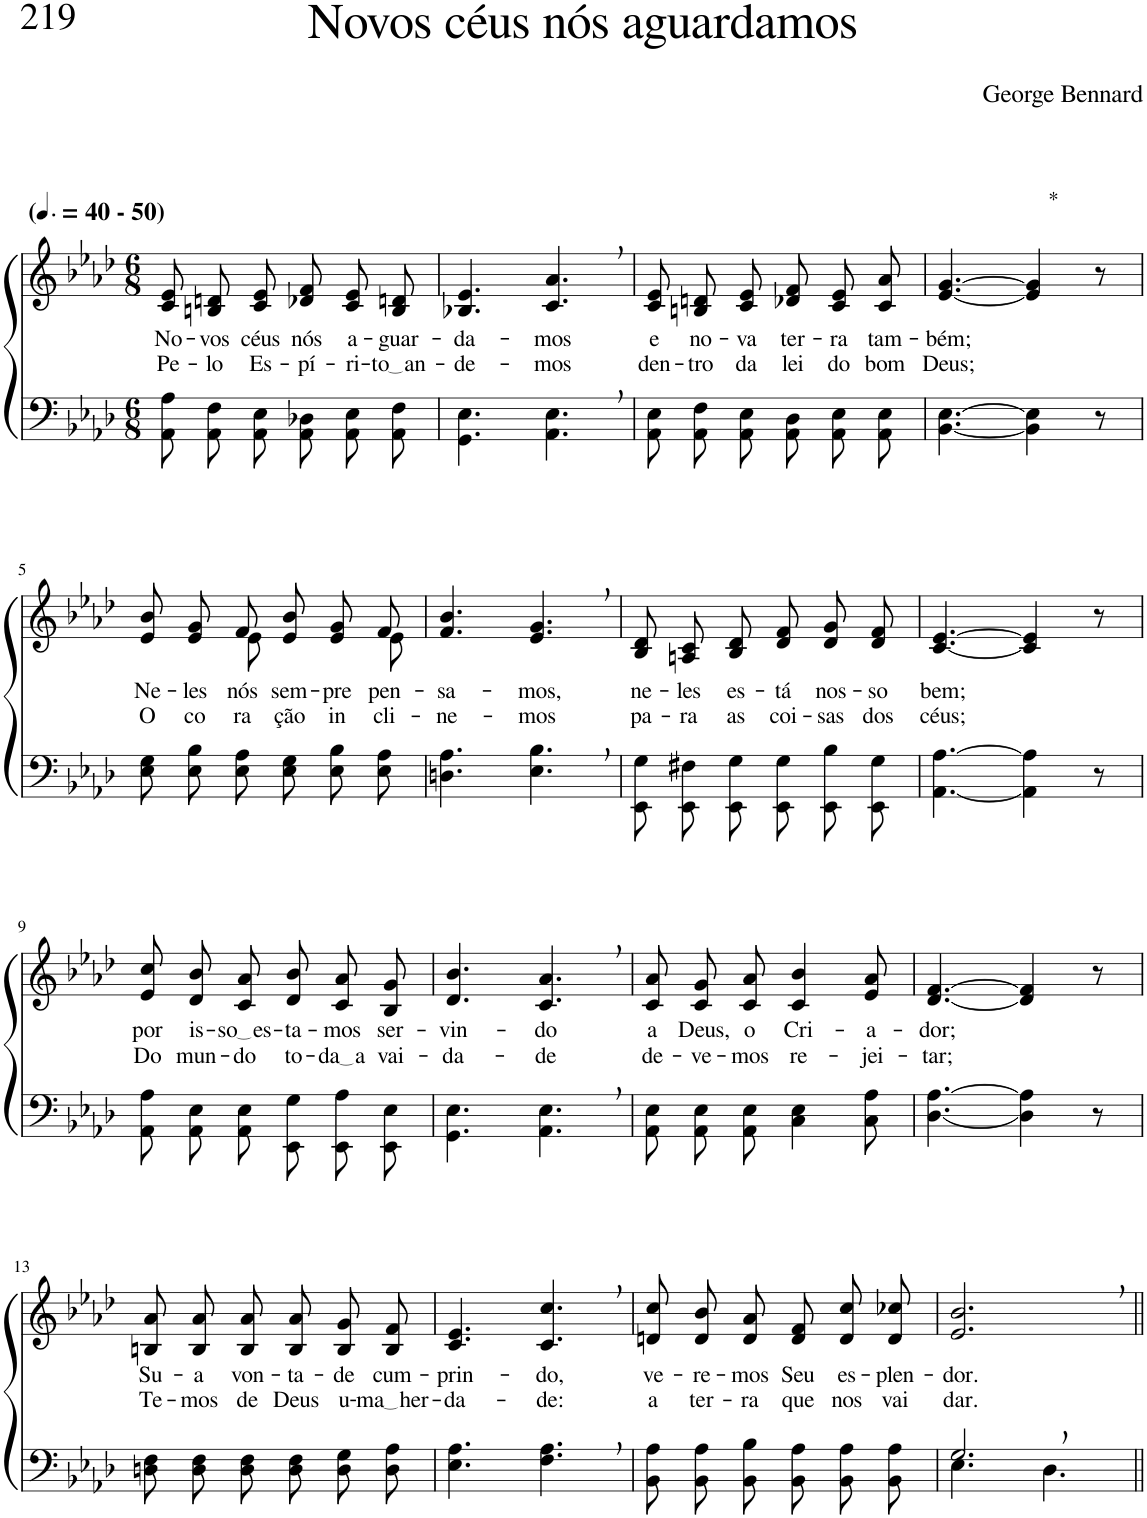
**kern	**kern	**text	**text
*part2	*part1	*part1	*part1
*staff2	*staff1	*staff1	*staff1
*I"Parte III e IV	*I"Parte I e II	*	*
*clefF4	*clefG2	*	*
*Trd-1c-2	*Trd-1c-2	*	*
*k[b-e-a-d-]	*k[b-e-a-d-]	*	*
*M6/8	*M6/8	*	*
*MM60	*MM60	*	*
=1	=1	=1	=1
!	!LO:TX:a:B:t=(	!	!
!	!LO:TX:a:B:t=- 50)	!	!
!	!	!LO:LY:b	!LO:LY:b
8AA-/ 8A-/L	8c/ 8e-/L	No-	Pe-
!	!	!LO:LY:b	!LO:LY:b
8AA-/ 8F/	8Bn/ 8dn/	-vos	-lo
!	!	!LO:LY:b	!LO:LY:b
8AA-/ 8E-/J	8c/ 8e-/J	céus	Es-
!	!	!LO:LY:b	!LO:LY:b
8AA-/ 8D-X/L	8d-X/ 8f/L	nós	-pí-
!	!	!LO:LY:b	!LO:LY:b
8AA-/ 8E-/	8c/ 8e-/	a-	-ri-
!	!	!LO:LY:b	!LO:LY:b
8AA-/ 8F/J	8B/ 8dn/J	-guar-	to an
=2	=2	=2	=2
!	!	!LO:LY:b	!LO:LY:b
4.GG\ 4.E-\	4.B-X/ 4.e-/	-da-	-de-
!	!	!LO:LY:b	!LO:LY:b
4.AA-\, 4.E-\,	4.c/, 4.a-/,	-mos	-mos
=3	=3	=3	=3
!	!	!LO:LY:b	!LO:LY:b
8AA-/ 8E-/L	8c/ 8e-/L	e	den-
!	!	!LO:LY:b	!LO:LY:b
8AA-/ 8F/	8Bn/ 8dn/	no-	-tro
!	!	!LO:LY:b	!LO:LY:b
8AA-/ 8E-/J	8c/ 8e-/J	-va	da
!	!	!LO:LY:b	!LO:LY:b
8AA-/ 8D-/L	8d-X/ 8f/L	ter-	lei
!	!	!LO:LY:b	!LO:LY:b
8AA-/ 8E-/	8c/ 8e-/	-ra	do
!	!	!LO:LY:b	!LO:LY:b
8AA-/ 8E-/J	8c/ 8a-/J	tam-	bom
=4	=4	=4	=4
!	!	!LO:LY:b	!LO:LY:b
[4.BB-\ [4.E-\	[4.e-/ [4.g/	-bém;	Deus;
!	!LO:TX:a:t=*	!	!
4BB-\] 4E-\]	4e-/] 4g/]	.	.
8r	8r	.	.
!!LO:LB:g=z
=5	=5	=5	=5
!	!	!LO:LY:b	!LO:LY:b
*	*^	*	*
8E-\ 8G\L	8e-/ 8b-/L	4ryy	Ne-	O
!	!	!	!LO:LY:b	!LO:LY:b
8E-\ 8B-\	8e-/ 8g/	.	-les	co-
!	!	!	!LO:LY:b	!LO:LY:b
8E-\ 8A-\J	8f/J	8e-\	nós	-ra-
!	!	!	!LO:LY:b	!LO:LY:b
8E-\ 8G\L	8e-/ 8b-/L	4ryy	sem-	-ção
!	!	!	!LO:LY:b	!LO:LY:b
8E-\ 8B-\	8e-/ 8g/	.	-pre	in-
!	!	!	!LO:LY:b	!LO:LY:b
8E-\ 8A-\J	8f/J	8e-\	pen-	-cli-
=6	=6	=6	=6	=6
!	!	!	!LO:LY:b	!LO:LY:b
*	*v	*v	*	*
4.Dn\ 4.A-\	4.f/ 4.b-/	-sa-	-ne-
!	!	!LO:LY:b	!LO:LY:b
4.E-\, 4.B-\,	4.e-/, 4.g/,	-mos,	-mos
=7	=7	=7	=7
!	!	!LO:LY:b	!LO:LY:b
8EE-/ 8G/L	8B-/ 8d-/L	ne-	pa-
!	!	!LO:LY:b	!LO:LY:b
8EE-/ 8F#X/	8An/ 8c/	-les	-ra
!	!	!LO:LY:b	!LO:LY:b
8EE-/ 8G/J	8B-/ 8d-/J	es-	as
!	!	!LO:LY:b	!LO:LY:b
8EE-/ 8G/L	8d-/ 8f/L	-tá	coi-
!	!	!LO:LY:b	!LO:LY:b
8EE-/ 8B-/	8d-/ 8g/	nos-	-sas
!	!	!LO:LY:b	!LO:LY:b
8EE-/ 8G/J	8d-/ 8f/J	-so	dos
=8	=8	=8	=8
!	!	!LO:LY:b	!LO:LY:b
[4.AA-\ [4.A-\	[4.c/ [4.e-/	bem;	céus;
4AA-\] 4A-\]	4c/] 4e-/]	.	.
8r	8r	.	.
!!LO:LB:g=z
=9	=9	=9	=9
!	!	!LO:LY:b	!LO:LY:b
8AA-/ 8A-/L	8e-/ 8cc/L	por	Do
!	!	!LO:LY:b	!LO:LY:b
8AA-/ 8E-/	8d-/ 8b-/	is-	mun-
!	!	!LO:LY:b	!LO:LY:b
8AA-/ 8E-/J	8c/ 8a-/J	so es	-do
!	!	!LO:LY:b	!LO:LY:b
8EE-/ 8G/L	8d-/ 8b-/L	-ta-	to-
!	!	!LO:LY:b	!LO:LY:b
8EE-/ 8A-/	8c/ 8a-/	-mos	da a
!	!	!LO:LY:b	!LO:LY:b
8EE-/ 8E-/J	8B-/ 8g/J	ser-	vai-
=10	=10	=10	=10
!	!	!LO:LY:b	!LO:LY:b
4.GG\ 4.E-\	4.d-/ 4.b-/	-vin-	-da-
!	!	!LO:LY:b	!LO:LY:b
4.AA-\, 4.E-\,	4.c/, 4.a-/,	-do	-de
=11	=11	=11	=11
!	!	!LO:LY:b	!LO:LY:b
8AA-/ 8E-/L	8c/ 8a-/L	a	de-
!	!	!LO:LY:b	!LO:LY:b
8AA-/ 8E-/	8c/ 8g/	Deus,	-ve-
!	!	!LO:LY:b	!LO:LY:b
8AA-/ 8E-/J	8c/ 8a-/J	o	-mos
!	!	!LO:LY:b	!LO:LY:b
4C\ 4E-\	4c/ 4b-/	Cri-	re-
!	!	!LO:LY:b	!LO:LY:b
8C\ 8A-\	8e-/ 8a-/	-a-	-jei-
=12	=12	=12	=12
!	!	!LO:LY:b	!LO:LY:b
[4.D-\ [4.A-\	[4.d-/ [4.f/	-dor;	-tar;
4D-\] 4A-\]	4d-/] 4f/]	.	.
8r	8r	.	.
!!LO:LB:g=z
=13	=13	=13	=13
!	!	!LO:LY:b	!LO:LY:b
8Dn\ 8F\L	8Bn/ 8a-/L	-Su-	-Te-
!	!	!LO:LY:b	!LO:LY:b
8D\ 8F\	8B/ 8a-/	-a	-mos
!	!	!LO:LY:b	!LO:LY:b
8D\ 8F\J	8B/ 8a-/J	von-	de
!	!	!LO:LY:b	!LO:LY:b
8D\ 8F\L	8B/ 8a-/L	-ta-	Deus
!	!	!LO:LY:b	!LO:LY:b
8D\ 8G\	8B/ 8g/	-de	u-
!	!	!LO:LY:b	!LO:LY:b
8D\ 8A-\J	8B/ 8f/J	cum-	ma her
=14	=14	=14	=14
!	!	!LO:LY:b	!LO:LY:b
4.E-\ 4.A-\	4.c/ 4.e-/	-prin-	-da-
!	!	!LO:LY:b	!LO:LY:b
4.F\, 4.A-\,	4.c/, 4.cc/,	-do,	-de:
=15	=15	=15	=15
!	!	!LO:LY:b	!LO:LY:b
8BB-\ 8A-\L	8dn/ 8cc/L	ve-	a
!	!	!LO:LY:b	!LO:LY:b
8BB-\ 8A-\	8d/ 8b-/	-re-	ter-
!	!	!LO:LY:b	!LO:LY:b
8BB-\ 8B-\J	8d/ 8a-/J	-mos	-ra
!	!	!LO:LY:b	!LO:LY:b
8BB-\ 8A-\L	8d/ 8f/L	Seu	que
!	!	!LO:LY:b	!LO:LY:b
8BB-\ 8A-\	8d/ 8cc/	es-	nos
!	!	!LO:LY:b	!LO:LY:b
8BB-\ 8A-\J	8d/ 8cc-X/J	-plen-	vai
=16	=16	=16	=16
*^	*	*	*
!	!	!	!LO:LY:b	!LO:LY:b
2.G,/	4.E-\	2.e-/, 2.b-/,	-dor.	dar.
.	4.D-\	.	.	.
*v	*v	*	*	*
=||	=||	=||	=||
*-	*-	*-	*-
